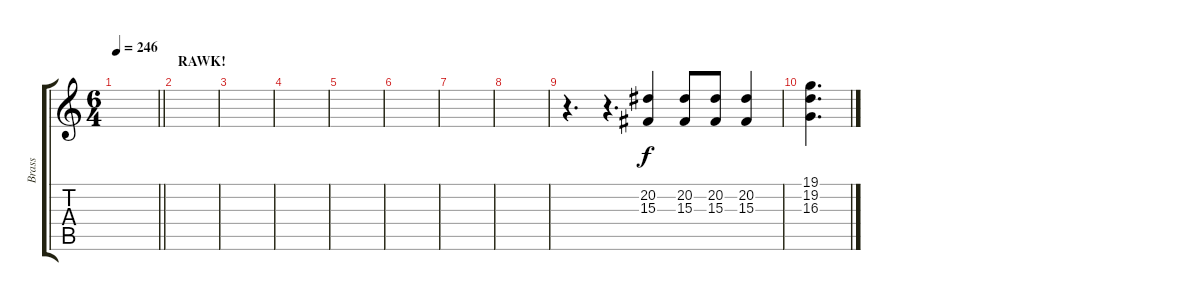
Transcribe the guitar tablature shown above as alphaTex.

\track ("Brass" "Brass") {instrument brasssection}
\staff {score tabs}
\tuning (C4 G3 Eb3 Bb2 F2 C2) {hide}
\ts (6 4)
\tempo 246
\clef g2
\barLineRight lightlight
\ks c
|
\section ("" "RAWK!")
|
|
|
|
|
|
|
r.4{d} r.4{d} (20.2 15.3).4 (20.2 15.3).8 (20.2 15.3).8 (20.2 15.3).4 |
(19.1 19.2 16.3).4{d}
